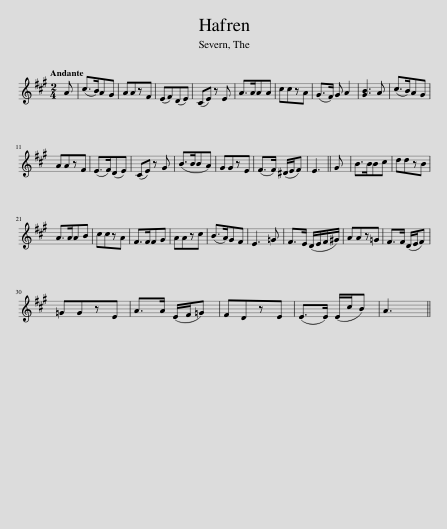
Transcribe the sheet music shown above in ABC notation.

X:1
L:1/8
Q:1/4=88
M:2/4
I:linebreak $
K:A
V:1 treble
V:1
 A | (c>B)AG | AAzF | (EF)(DE) | (CE) z E | %5
 A>AAA | cczA | (G>F) G A2 | [GB]3 A | (c>B)AG |$ %10
 AAzF | (E>F)(DE) | (CE) z G | (B>BBA) | GGzE | %15
 (F>F) (^D/E/F) | E3 || G | B>BBc | ddzB |$ %20
 A>AAB | cczA | F>FFG | AAzc | (B>A)GF | %25
 E3 =G | F>E (D/E/F/^G/) | AAz=G | F>F (D/E/F) |$ =GGzE | %30
 A>A (E/F/=G) | FDzE | (E>E) (E/c/B) | A3 || %34
